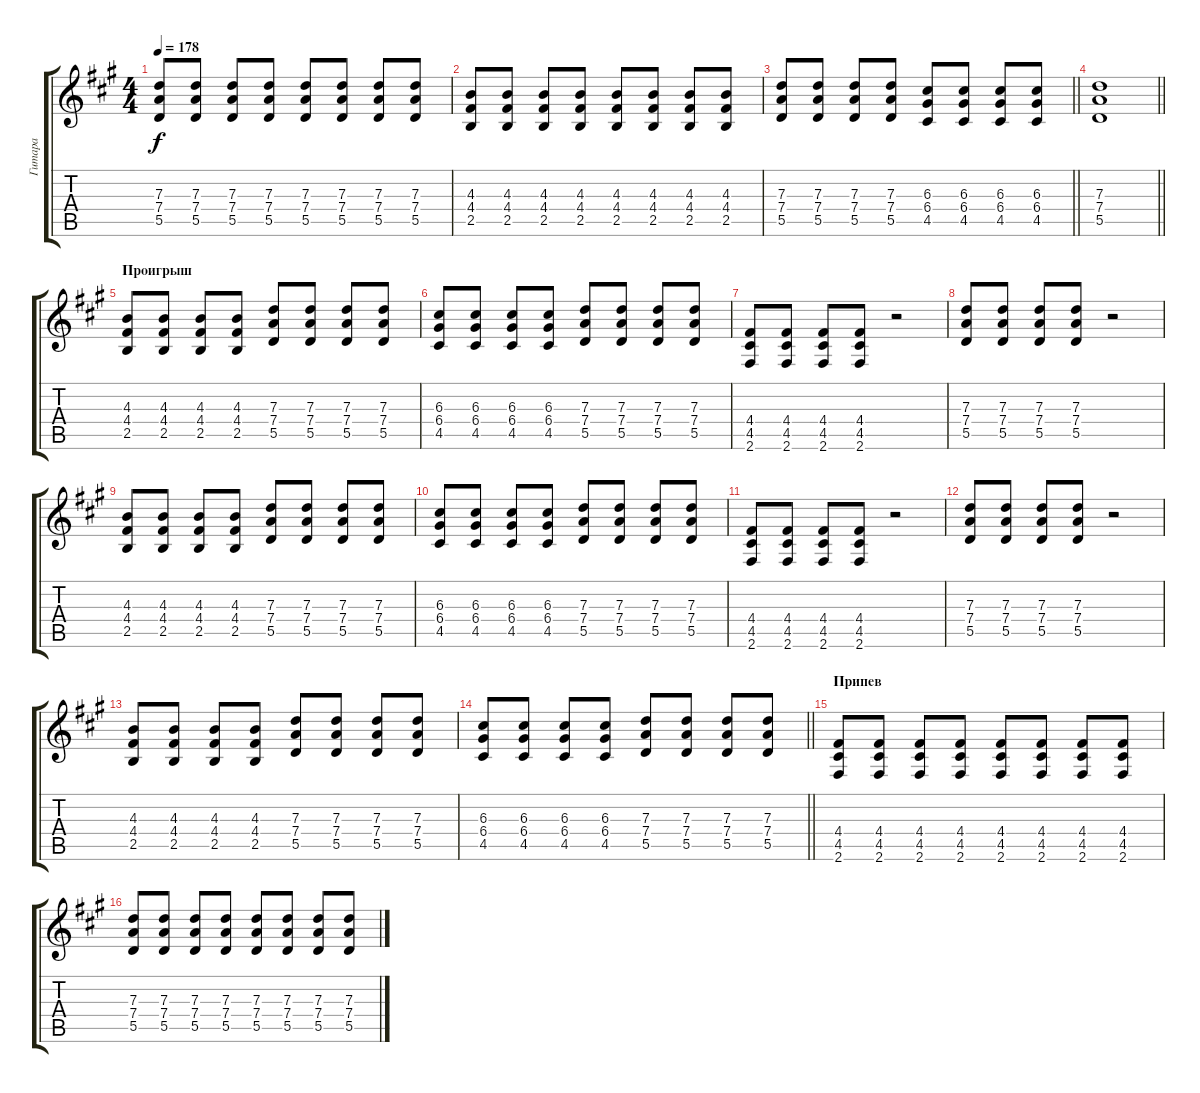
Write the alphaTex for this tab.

\track ("Гитара" "Гитара") {instrument distortionguitar}
\staff {score tabs}
\tuning (E4 B3 G3 D3 A2 E2) {hide}
\ts (4 4)
\tempo 178
\clef g2
\ks f#minor
(7.3 7.4 5.5).8{dy f} (7.3 7.4 5.5).8 (7.3 7.4 5.5).8 (7.3 7.4 5.5).8 (7.3 7.4 5.5).8 (7.3 7.4 5.5).8 (7.3 7.4 5.5).8 (7.3 7.4 5.5).8 |
(4.3 4.4 2.5).8 (4.3 4.4 2.5).8 (4.3 4.4 2.5).8 (4.3 4.4 2.5).8 (4.3 4.4 2.5).8 (4.3 4.4 2.5).8 (4.3 4.4 2.5).8 (4.3 4.4 2.5).8 |
\barLineRight lightlight
(7.3 7.4 5.5).8 (7.3 7.4 5.5).8 (7.3 7.4 5.5).8 (7.3 7.4 5.5).8 (6.3 6.4 4.5).8 (6.3 6.4 4.5).8 (6.3 6.4 4.5).8 (6.3 6.4 4.5).8 |
\barLineRight lightlight
(7.3 7.4 5.5).1 |
\section ("" "Проигрыш")
(4.3 4.4 2.5).8 (4.3 4.4 2.5).8 (4.3 4.4 2.5).8 (4.3 4.4 2.5).8 (7.3 7.4 5.5).8 (7.3 7.4 5.5).8 (7.3 7.4 5.5).8 (7.3 7.4 5.5).8 |
(6.3 6.4 4.5).8 (6.3 6.4 4.5).8 (6.3 6.4 4.5).8 (6.3 6.4 4.5).8 (7.3 7.4 5.5).8 (7.3 7.4 5.5).8 (7.3 7.4 5.5).8 (7.3 7.4 5.5).8 |
(4.4 4.5 2.6).8 (4.4 4.5 2.6).8 (4.4 4.5 2.6).8 (4.4 4.5 2.6).8 r.2 |
(7.3 7.4 5.5).8 (7.3 7.4 5.5).8 (7.3 7.4 5.5).8 (7.3 7.4 5.5).8 r.2 |
(4.3 4.4 2.5).8 (4.3 4.4 2.5).8 (4.3 4.4 2.5).8 (4.3 4.4 2.5).8 (7.3 7.4 5.5).8 (7.3 7.4 5.5).8 (7.3 7.4 5.5).8 (7.3 7.4 5.5).8 |
(6.3 6.4 4.5).8 (6.3 6.4 4.5).8 (6.3 6.4 4.5).8 (6.3 6.4 4.5).8 (7.3 7.4 5.5).8 (7.3 7.4 5.5).8 (7.3 7.4 5.5).8 (7.3 7.4 5.5).8 |
(4.4 4.5 2.6).8 (4.4 4.5 2.6).8 (4.4 4.5 2.6).8 (4.4 4.5 2.6).8 r.2 |
(7.3 7.4 5.5).8 (7.3 7.4 5.5).8 (7.3 7.4 5.5).8 (7.3 7.4 5.5).8 r.2 |
(4.3 4.4 2.5).8 (4.3 4.4 2.5).8 (4.3 4.4 2.5).8 (4.3 4.4 2.5).8 (7.3 7.4 5.5).8 (7.3 7.4 5.5).8 (7.3 7.4 5.5).8 (7.3 7.4 5.5).8 |
\barLineRight lightlight
(6.3 6.4 4.5).8 (6.3 6.4 4.5).8 (6.3 6.4 4.5).8 (6.3 6.4 4.5).8 (7.3 7.4 5.5).8 (7.3 7.4 5.5).8 (7.3 7.4 5.5).8 (7.3 7.4 5.5).8 |
\section ("" "Припев")
(4.4 4.5 2.6).8 (4.4 4.5 2.6).8 (4.4 4.5 2.6).8 (4.4 4.5 2.6).8 (4.4 4.5 2.6).8 (4.4 4.5 2.6).8 (4.4 4.5 2.6).8 (4.4 4.5 2.6).8 |
(7.3 7.4 5.5).8 (7.3 7.4 5.5).8 (7.3 7.4 5.5).8 (7.3 7.4 5.5).8 (7.3 7.4 5.5).8 (7.3 7.4 5.5).8 (7.3 7.4 5.5).8 (7.3 7.4 5.5).8
